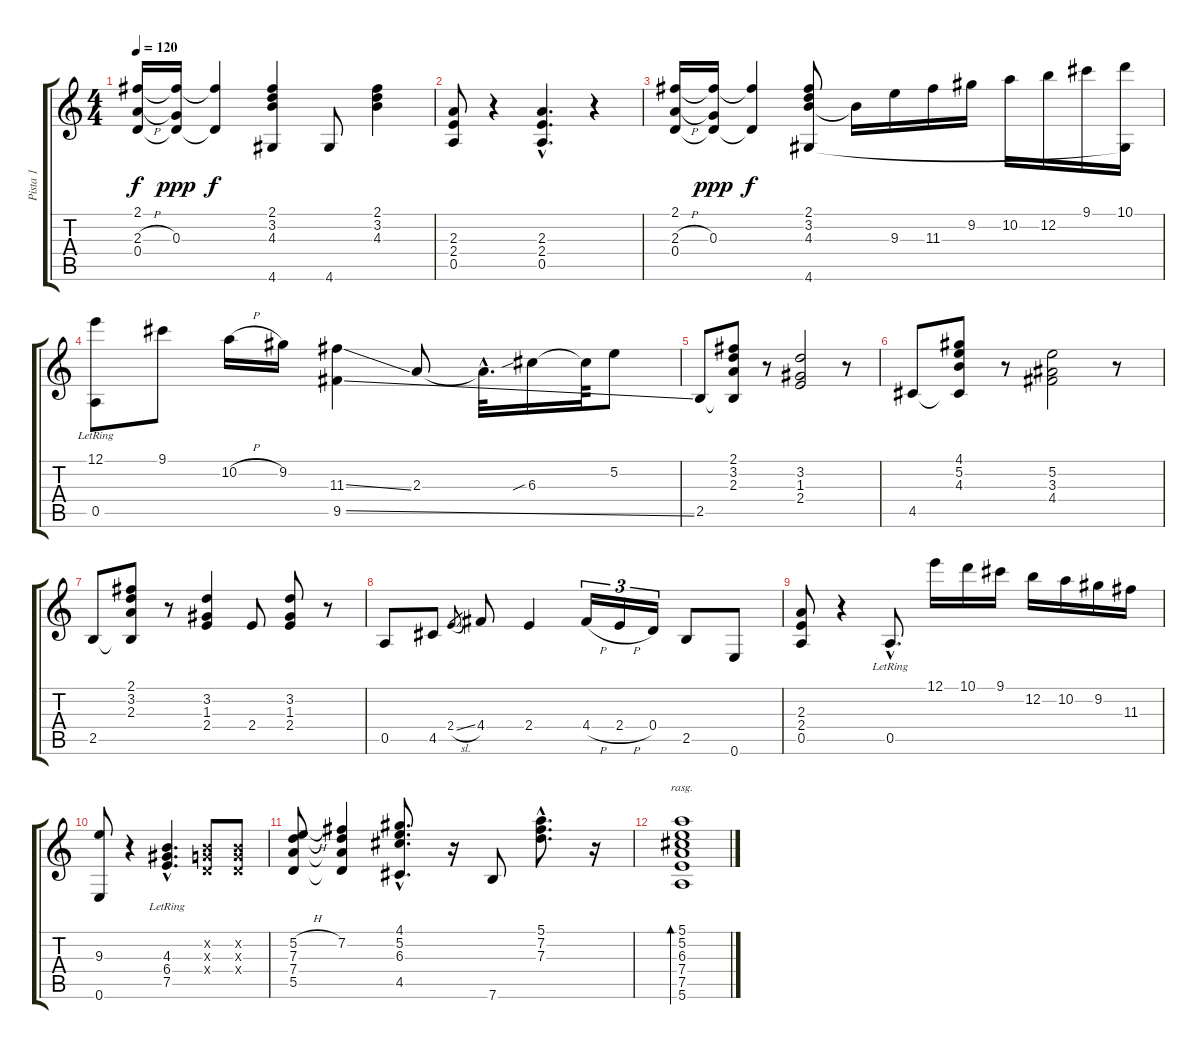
\track ("Pista 1" "Pista 1") {instrument acousticguitarnylon}
\staff {score tabs}
\tuning (E4 B3 G3 D3 A2 E2) {hide}
\ts (4 4)
\tempo 120
\clef g2
\ks c
(2.1 2.3{h} 0.4).16{dy f} (2.1{t} 0.3 0.4{t}).16{dy ppp} (2.1{t} 0.4{t}).4{dy f} (2.1 3.2 4.3 4.6).4 4.6.8 (2.1 3.2 4.3).4 |
(2.3 2.4 0.5).8 r.4 (2.3{hac} 2.4{hac} 0.5{hac}).4{d} r.4 |
(2.1 2.3{h} 0.4).16 (2.1{t} 0.3 0.4{t}).16{dy ppp} (2.1{t} 0.4{t}).4{dy f} (2.1 3.2 4.3 4.6).8 4.3{t}.16 9.3.16 11.3.16 9.2.16 10.2.16 12.2.16 9.1.16 (10.1 4.6{t}).16 |
(12.1 0.5{lr}).8 9.1.8 10.2{h}.16 9.2.16 (11.3{ss} 9.5{ss}).4 2.3.8 2.3{hac t}.32{d} 6.3{sib}.16 6.3{t}.64 5.2.8 |
2.5.8 (2.1 3.2 2.3 2.5{t}).8 r.8 (3.2 1.3 2.4).2 r.8 |
4.5.8 (4.1 5.2 4.3 4.5{t}).8 r.8 (5.2 3.3 4.4).2 r.8 |
2.5.8 (2.1 3.2 2.3 2.5{t}).8 r.8 (3.2 1.3 2.4).4 2.4.8 (3.2 1.3 2.4).8 r.8 |
0.5.8 4.5.8 2.4{sl}.8{gr} 4.4.8 2.4.4 4.4{h}.16{tu (3 2)} 2.4{h}.16{tu (3 2)} 0.4.16{tu (3 2)} 2.5.8 0.6.8 |
(2.3 2.4 0.5).8 r.4 0.5{hac lr}.8{d} 12.1.16 10.1.16 9.1.16 12.2.16 10.2.16 9.2.16 11.3.16 |
(9.3 0.6).8 r.4 (4.3{hac} 6.4{hac} 7.5{hac lr}).4{d} (0.2{x} 0.3{x} 0.4{x}).8 (0.2{x} 0.3{x} 0.4{x}).8 |
(5.2{h} 7.3 7.4 5.5).8 (7.2 7.3{t} 7.4{t} 5.5{t}).4 (4.1{hac} 5.2{hac} 6.3{hac} 4.5{hac}).8{d} r.16 7.6.8 (5.1{hac} 7.2{hac} 7.3{hac}).8{d} r.16 |
(5.1 5.2 6.3 7.4 7.5 5.6).1{bd 60 rasg ii}
